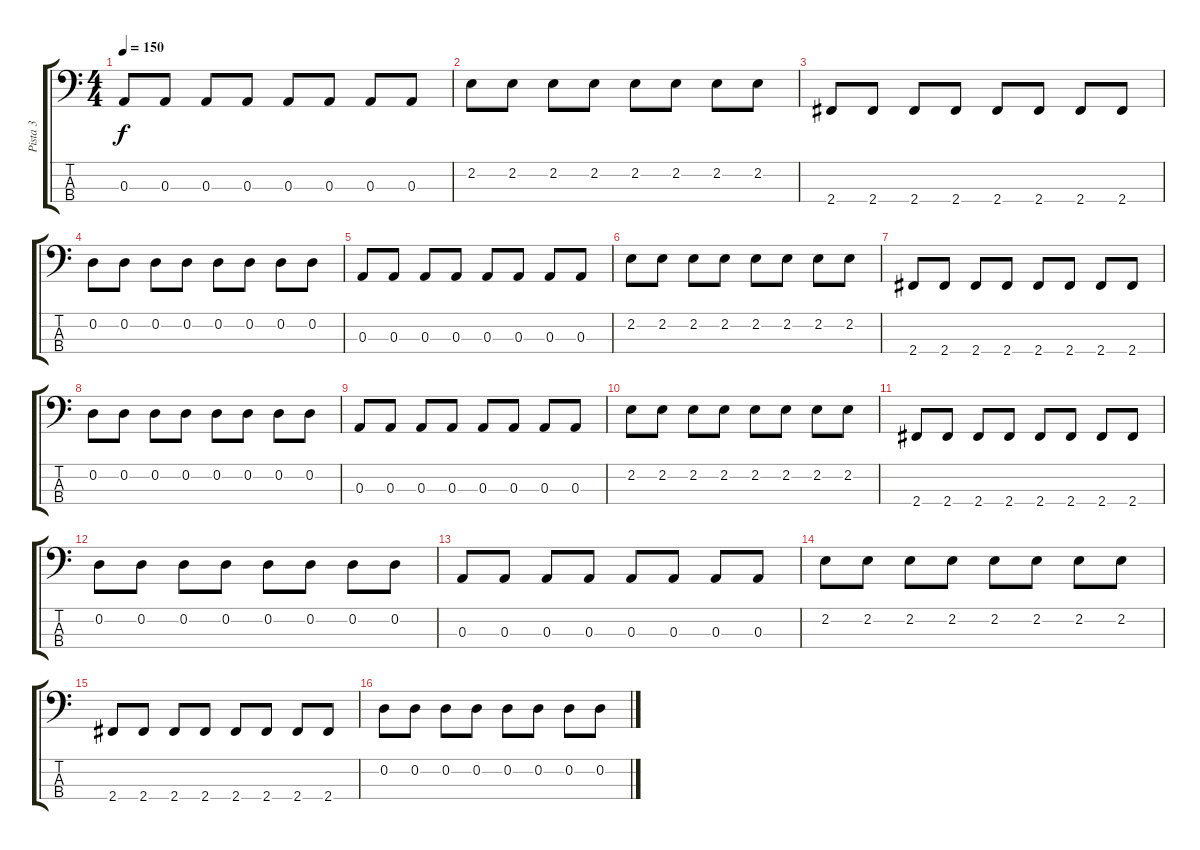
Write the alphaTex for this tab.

\track ("Pista 3" "Pista 3") {instrument electricbassfinger}
\staff {score tabs}
\tuning (G2 D2 A1 E1) {hide}
\ts (4 4)
\tempo 150
\clef f4
\ks c
0.3.8{dy f} 0.3.8 0.3.8 0.3.8 0.3.8 0.3.8 0.3.8 0.3.8 |
2.2.8 2.2.8 2.2.8 2.2.8 2.2.8 2.2.8 2.2.8 2.2.8 |
2.4.8 2.4.8 2.4.8 2.4.8 2.4.8 2.4.8 2.4.8 2.4.8 |
0.2.8 0.2.8 0.2.8 0.2.8 0.2.8 0.2.8 0.2.8 0.2.8 |
0.3.8 0.3.8 0.3.8 0.3.8 0.3.8 0.3.8 0.3.8 0.3.8 |
2.2.8 2.2.8 2.2.8 2.2.8 2.2.8 2.2.8 2.2.8 2.2.8 |
2.4.8 2.4.8 2.4.8 2.4.8 2.4.8 2.4.8 2.4.8 2.4.8 |
0.2.8 0.2.8 0.2.8 0.2.8 0.2.8 0.2.8 0.2.8 0.2.8 |
0.3.8 0.3.8 0.3.8 0.3.8 0.3.8 0.3.8 0.3.8 0.3.8 |
2.2.8 2.2.8 2.2.8 2.2.8 2.2.8 2.2.8 2.2.8 2.2.8 |
2.4.8 2.4.8 2.4.8 2.4.8 2.4.8 2.4.8 2.4.8 2.4.8 |
0.2.8 0.2.8 0.2.8 0.2.8 0.2.8 0.2.8 0.2.8 0.2.8 |
0.3.8 0.3.8 0.3.8 0.3.8 0.3.8 0.3.8 0.3.8 0.3.8 |
2.2.8 2.2.8 2.2.8 2.2.8 2.2.8 2.2.8 2.2.8 2.2.8 |
2.4.8 2.4.8 2.4.8 2.4.8 2.4.8 2.4.8 2.4.8 2.4.8 |
0.2.8 0.2.8 0.2.8 0.2.8 0.2.8 0.2.8 0.2.8 0.2.8
